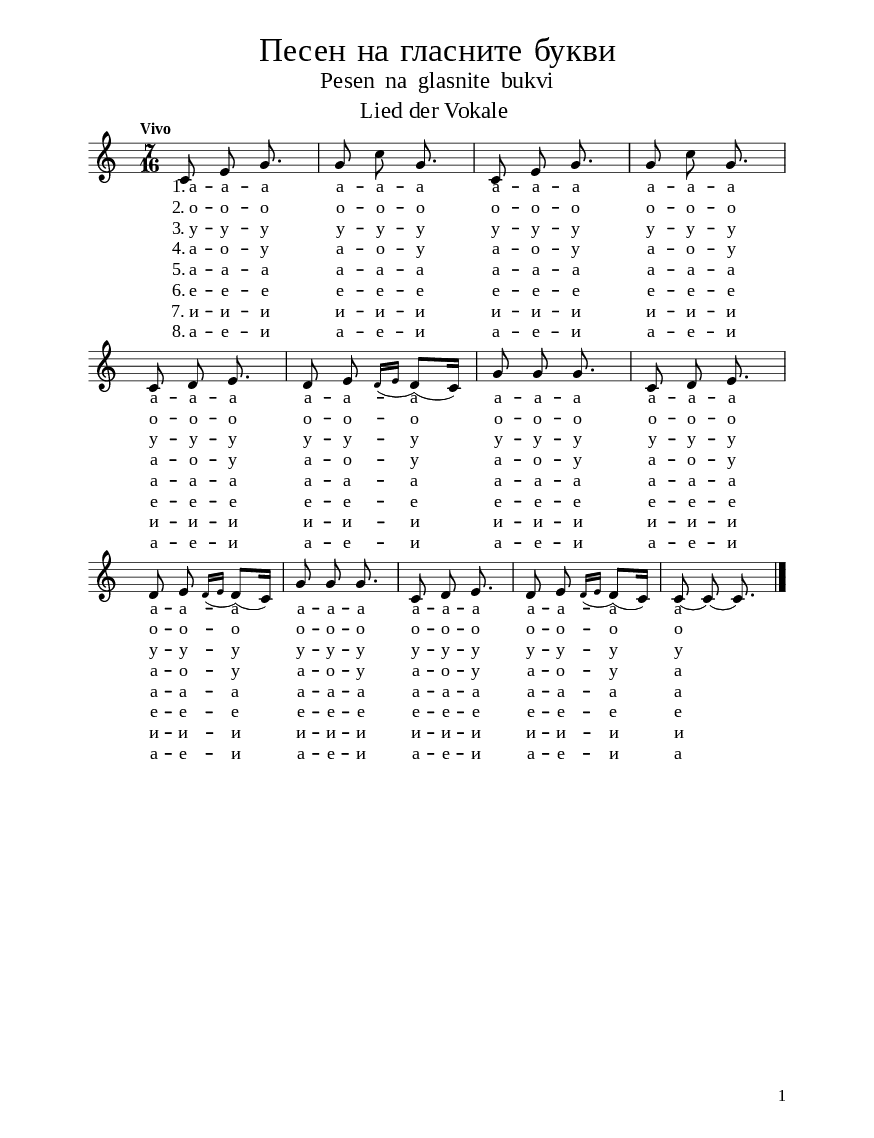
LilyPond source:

\version "2.20.0"

\paper {
  #(set-paper-size "a5")
}

\bookpart {
\paper {
  print-all-headers = ##t
  print-page-number = ##t
  print-first-page-number = ##t

  % put page numbers on the bottom
  oddHeaderMarkup = \markup ""
  evenHeaderMarkup = \markup ""
  oddFooterMarkup = \markup
    \fill-line {
      ""
      \on-the-fly #print-page-number-check-first \fromproperty #'page:page-number-string
    }
  evenFooterMarkup = \markup
    \fill-line {
      \on-the-fly #print-page-number-check-first \fromproperty #'page:page-number-string
      ""
    }

  left-margin = 1.5\cm
  right-margin = 1.5\cm
  top-margin = 1.6\cm
  bottom-margin = 1.2\cm
  ragged-bottom = ##t % do not spread the staves to fill the whole vertical space

  % change lyrics and titles font (affects notes also)
  fonts =
    #(make-pango-font-tree
     "Times New Roman"
     "DejaVu Sans"
     "DejaVu Sans Mono"
     (/ (* staff-height pt) 3.6))

  % change distance between staves
  system-system-spacing =
    #'((basic-distance . 12)
       (minimum-distance . 6)
       (padding . 1)
       (stretchability . 12))
}

\header {
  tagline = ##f
}

\score{
  \layout { 
    indent = 0.0\cm % remove first line indentation
    %ragged-last = ##t % do not spread last line to fill the whole space
    \context {
      \Score
      \omit BarNumber %remove bar numbers
    } % context

    \context { % change staff size
      \Staff
      fontSize = #+0 % affects notes size only
      \override StaffSymbol #'staff-space = #(magstep -3)
      \override StaffSymbol #'thickness = #0.5
      \override BarLine #'hair-thickness = #1
      %\override StaffSymbol #'ledger-line-thickness = #'(0 . 0)
    }

    \context { % adjust space between staff and lyrics and between the two lyric lines
      \Lyrics
      \override VerticalAxisGroup.nonstaff-relatedstaff-spacing = #'((basic-distance . 4.5))
      \override VerticalAxisGroup.nonstaff-nonstaff-spacing = #'((minimum-distance . 2))
    }
  } % layout

 \new Voice \relative c' {
    \clef treble
    \key c \major
    \time 7/16 \tempo "Vivo"
    \autoBeamOff
    c8 e8 g8. | g8 c8 g8. | c,8 e8 g8. | g8 c8 g8. | \break
    c,8 d8 e8. | d8 e8  \acciaccatura {d16[e16]} d8([c16]) | g'8 g8 g8. | c,8 d8 e8. | \break 
    d8 e8 \acciaccatura {d16[e16]} d8([c16]) | g'8 g8 g8. | c,8 d8 e8. | d8 e8 \acciaccatura {d16[e16]} d8([c16]) | c8~ c8~ c8. | \bar "|." \break
  }
    
  \addlyrics {
   "1. a" -- a -- a  a -- a -- a  a -- a -- a  a -- a -- a 
    a -- a -- a  a -- a -- a  a -- a -- a  a -- a -- a 
    a -- a -- a  a -- a -- a  a -- a -- a  a -- a -- a a
  }

  \addlyrics {
    "2. o" -- o -- o  o -- o -- o  o -- o -- o  o -- o -- o 
    o -- o -- o  o -- o -- o  o -- o -- o  o -- o -- o 
    o -- o -- o  o -- o -- o  o -- o -- o  o -- o -- o o
  }

  \addlyrics {
    "3. у" -- у -- у  у -- у -- у  у -- у -- у  у -- у -- у 
    у -- у -- у  у -- у -- у  у -- у -- у  у -- у -- у 
    у -- у -- у  у -- у -- у  у -- у -- у  у -- у -- у у
  }

  \addlyrics {
    "4. а" -- о -- у  а -- о -- у  а -- о -- у  а -- о -- у 
    а -- о -- у  а -- о -- у  а -- о -- у  а -- о -- у 
    а -- о -- у  а -- о -- у  а -- о -- у  а -- о -- у а
  }

  \addlyrics {
    "5. a" -- a -- a  a -- a -- a  a -- a -- a  a -- a -- a 
    a -- a -- a  a -- a -- a  a -- a -- a  a -- a -- a 
    a -- a -- a  a -- a -- a  a -- a -- a  a -- a -- a a
  }

  \addlyrics {
    "6. e" -- e -- e  e -- e -- e  e -- e -- e  e -- e -- e 
    e -- e -- e  e -- e -- e  e -- e -- e  e -- e -- e 
    e -- e -- e  e -- e -- e  e -- e -- e  e -- e -- e e
  }

  \addlyrics {
    "7. и" -- и -- и  и -- и -- и  и -- и -- и  и -- и -- и 
    и -- и -- и  и -- и -- и  и -- и -- и  и -- и -- и 
    и -- и -- и  и -- и -- и  и -- и -- и  и -- и -- и и
  }

  \addlyrics {
    "8. а" -- е -- и  а -- е -- и  а -- е -- и  а -- е -- и 
    а -- е -- и  а -- е -- и  а -- е -- и  а -- е -- и 
    а -- е -- и  а -- е -- и  а -- е -- и  а -- е -- и а
  }
  
  \header {
    title = \markup \column \normal-text \fontsize #2.5 {
              \center-align
              \line { Песен на гласните букви }
              \vspace #-0.6
              \center-align
              \line \fontsize #-3 { Pesen na glasnite bukvi}
              \vspace #-0.5
              \center-align
              \line \fontsize #-3 { "Lied der Vokale " }
            }
  }
  
  \midi{}

} % score



\markup \fontsize #+2.5 {
    \hspace #1
    \override #'(baseline-skip . 2.4) % affects space between column lines
    \column {
     
    }

    \hspace #5
    \override #'(baseline-skip . 2.4)
    \column {
     
    } %column
} % markup



% include foreign translation(s) of the song
%\include "lyrics_de/lyrics_de_file_name.ly"

} % bookpart
